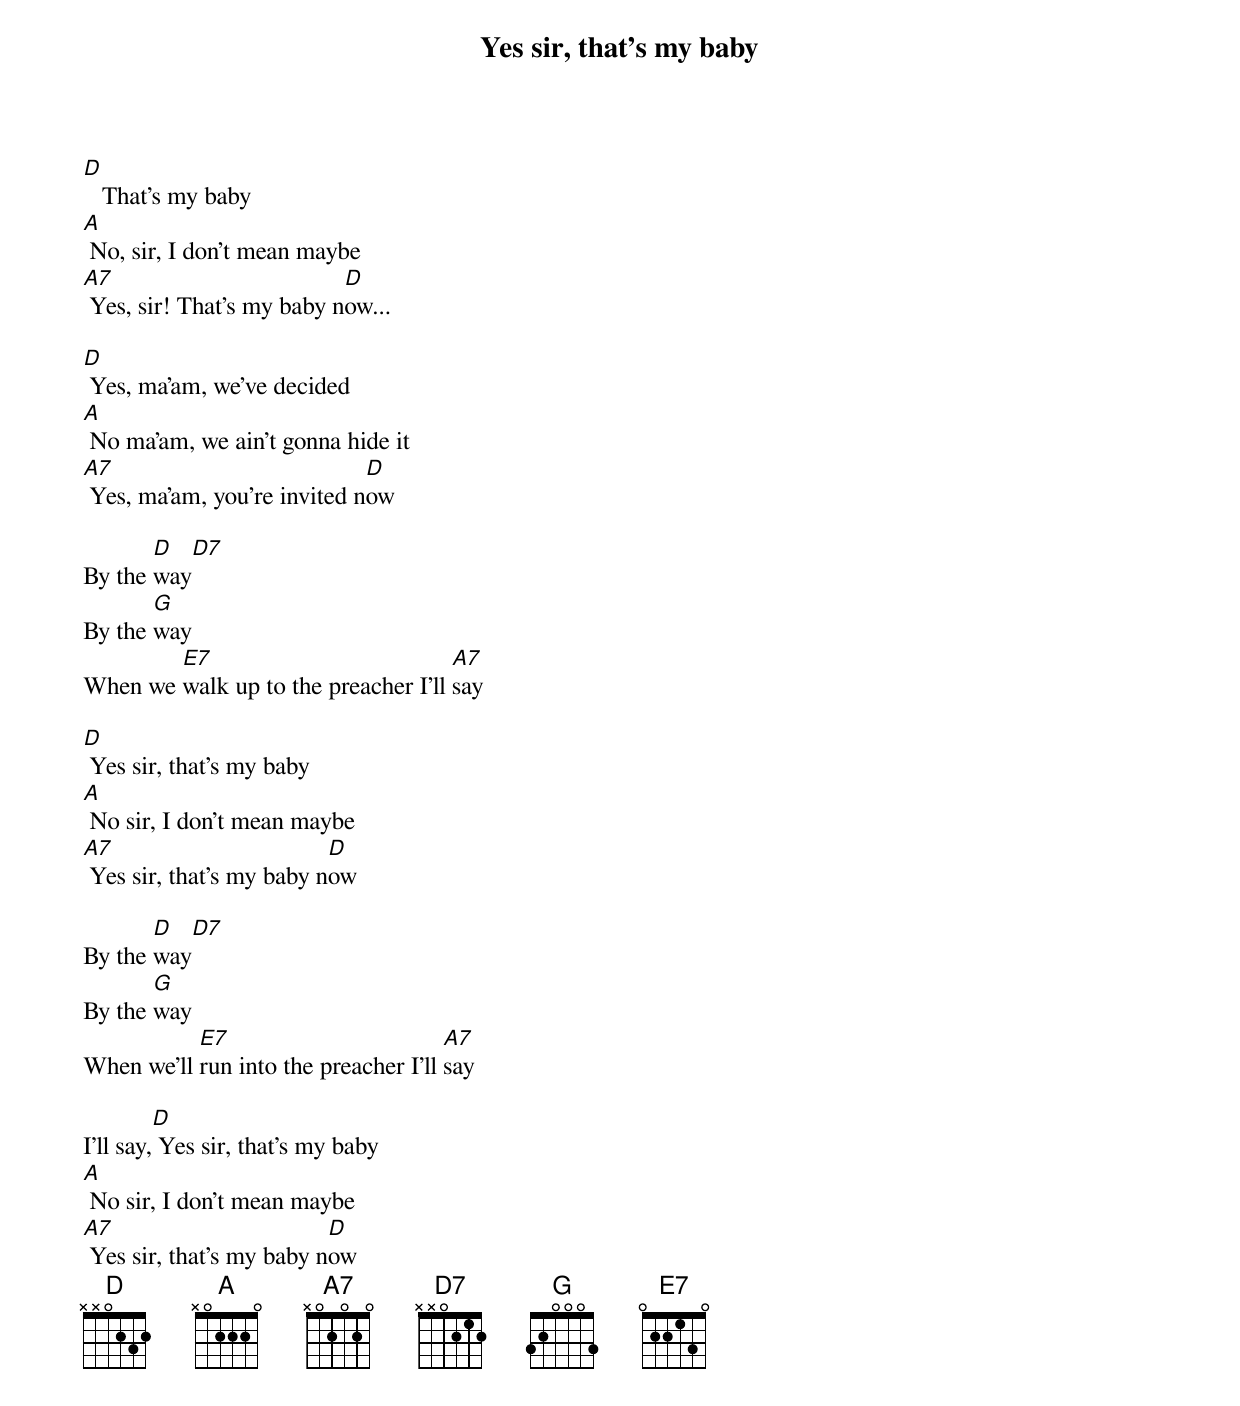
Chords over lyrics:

{title: Yes sir, that's my baby}

D
   That's my baby
A
 No, sir, I don't mean maybe
A7                         D
 Yes, sir! That's my baby now...

D
 Yes, ma'am, we've decided
A
 No ma'am, we ain't gonna hide it
A7                           D
 Yes, ma'am, you're invited now

       D    D7
By the way
       G
By the way
        E7                           A7
When we walk up to the preacher I'll say

D
 Yes sir, that's my baby
A
 No sir, I don't mean maybe
A7                        D
 Yes sir, that's my baby now

       D    D7
By the way
       G
By the way
           E7                         A7
When we'll run into the preacher I'll say

         D
I'll say, Yes sir, that's my baby
A
 No sir, I don't mean maybe
A7                        D
 Yes sir, that's my baby now
